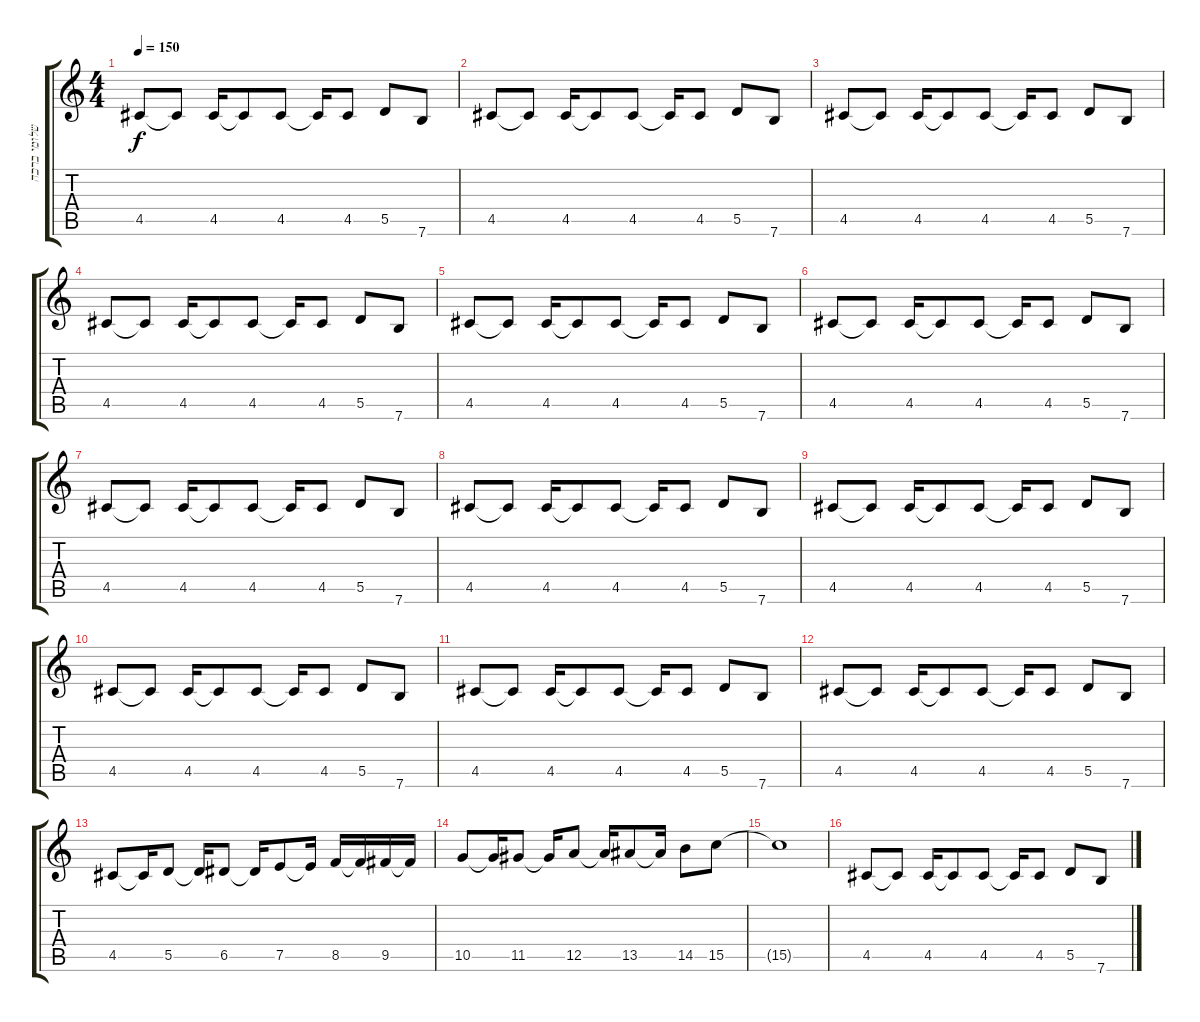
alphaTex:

\track ("שלומי ברכה" "שלומי ברכה") {instrument distortionguitar}
\staff {score tabs}
\tuning (E4 B3 G3 D3 A2 E2) {hide}
\ts (4 4)
\tempo 150
\clef g2
\ks c
4.5.8{dy f} 4.5{t}.8 4.5.16 4.5{t}.8 4.5.8 4.5{t}.16 4.5.8 5.5.8 7.6.8 |
4.5.8 4.5{t}.8 4.5.16 4.5{t}.8 4.5.8 4.5{t}.16 4.5.8 5.5.8 7.6.8 |
4.5.8 4.5{t}.8 4.5.16 4.5{t}.8 4.5.8 4.5{t}.16 4.5.8 5.5.8 7.6.8 |
4.5.8 4.5{t}.8 4.5.16 4.5{t}.8 4.5.8 4.5{t}.16 4.5.8 5.5.8 7.6.8 |
4.5.8 4.5{t}.8 4.5.16 4.5{t}.8 4.5.8 4.5{t}.16 4.5.8 5.5.8 7.6.8 |
4.5.8 4.5{t}.8 4.5.16 4.5{t}.8 4.5.8 4.5{t}.16 4.5.8 5.5.8 7.6.8 |
4.5.8 4.5{t}.8 4.5.16 4.5{t}.8 4.5.8 4.5{t}.16 4.5.8 5.5.8 7.6.8 |
4.5.8 4.5{t}.8 4.5.16 4.5{t}.8 4.5.8 4.5{t}.16 4.5.8 5.5.8 7.6.8 |
4.5.8 4.5{t}.8 4.5.16 4.5{t}.8 4.5.8 4.5{t}.16 4.5.8 5.5.8 7.6.8 |
4.5.8 4.5{t}.8 4.5.16 4.5{t}.8 4.5.8 4.5{t}.16 4.5.8 5.5.8 7.6.8 |
4.5.8 4.5{t}.8 4.5.16 4.5{t}.8 4.5.8 4.5{t}.16 4.5.8 5.5.8 7.6.8 |
4.5.8 4.5{t}.8 4.5.16 4.5{t}.8 4.5.8 4.5{t}.16 4.5.8 5.5.8 7.6.8 |
4.5.8 4.5{t}.16 5.5.8 5.5{t}.16 6.5.8 6.5{t}.16 7.5.8 7.5{t}.16 8.5.16 8.5{t}.16 9.5.16 9.5{t}.16 |
10.5.8 10.5{t}.16 11.5.8 11.5{t}.16 12.5.8 12.5{t}.16 13.5.8 13.5{t}.16 14.5.8 15.5.8 |
15.5{t}.1 |
4.5.8 4.5{t}.8 4.5.16 4.5{t}.8 4.5.8 4.5{t}.16 4.5.8 5.5.8 7.6.8
